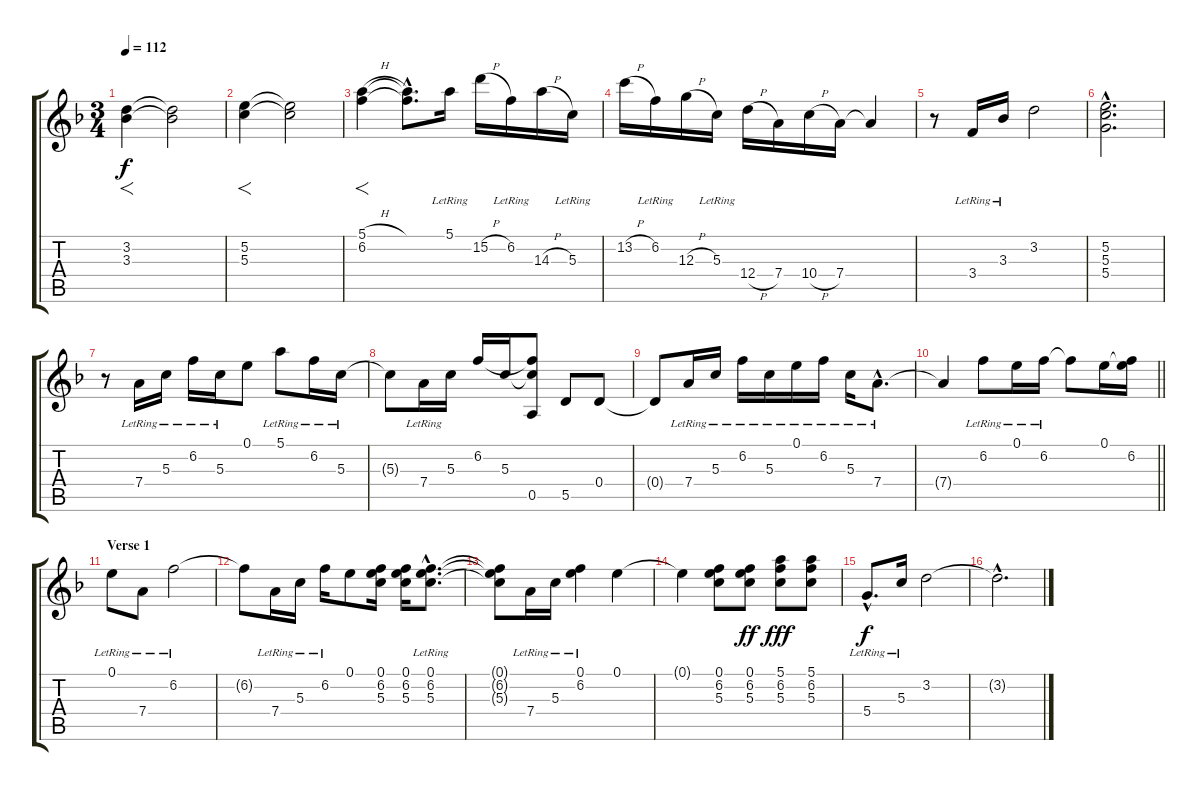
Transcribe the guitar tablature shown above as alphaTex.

\track "" {instrument acousticguitarsteel}
\staff {score tabs}
\tuning (E4 B3 G3 D3 A2 D2) {hide}
\ts (3 4)
\tempo 112
\clef g2
\ks dminor
(3.2 3.3).4{f dy f volume 16} (3.2{t} 3.3{t}).2 |
(5.2 5.3).4{f volume 16} (5.2{t} 5.3{t}).2 |
(5.1{h} 6.2).4{f volume 16} (5.1{hac t} 6.2{hac t}).8{d} 5.1{lr}.16{volume 11} 15.2{h}.16 6.2{lr}.16 14.3{h}.16 5.3{lr}.16 |
13.2{h}.16{volume 11} 6.2{lr}.16 12.3{h}.16 5.3{lr}.16 12.4{h}.16 7.4.16 10.4{h}.16 7.4.16 7.4{t}.4 |
r.8{volume 11} 3.4{lr}.16 3.3{lr}.16 3.2.2 |
(5.2{hac} 5.3{hac} 5.4{hac}).2{d volume 11} |
r.8{volume 9} 7.4{lr}.16 5.3{lr}.16 6.2{lr}.16 5.3{lr}.16 0.1.8 5.1{lr}.8 6.2{lr}.16 5.3{lr}.16 |
5.3{t}.8 7.4{lr}.16 5.3.16 6.2.16 5.3.16 (6.2{t} 5.3{t} 0.5).8 5.5.8 0.4.8 |
0.4{t}.8 7.4{lr}.16 5.3{lr}.16 6.2{lr}.16 5.3{lr}.16 0.1{lr}.16 6.2{lr}.16 5.3{lr}.16 7.4{hac lr}.8{d} |
\barLineRight lightlight
7.4{t}.4 6.2{lr}.8 0.1{lr}.16 6.2{lr}.16 6.2{t}.8 0.1.16 (0.1{t} 6.2).16 |
\section ("" "Verse 1")
0.1{lr}.8 7.4{lr}.8 6.2{lr}.2 |
6.2{t}.8 7.4{lr}.16 5.3{lr}.16 6.2{lr}.16 0.1.8 (0.1 6.2 5.3).16 (0.1 6.2 5.3).16 (0.1{hac lr} 6.2{hac lr} 5.3{hac lr}).8{d} |
(0.1{t} 6.2{t} 5.3{t}).8 7.4{lr}.16 5.3{lr}.16 (0.1 6.2{lr}).4 0.1.4 |
0.1{t}.4 (0.1 6.2 5.3).8 (0.1 6.2 5.3).8{dy ff} (5.1 6.2 5.3).8{dy fff} (5.1 6.2 5.3).8 |
5.4{hac lr}.8{d dy f} 5.3{lr}.16 3.2.2 |
3.2{hac t}.2{d}
